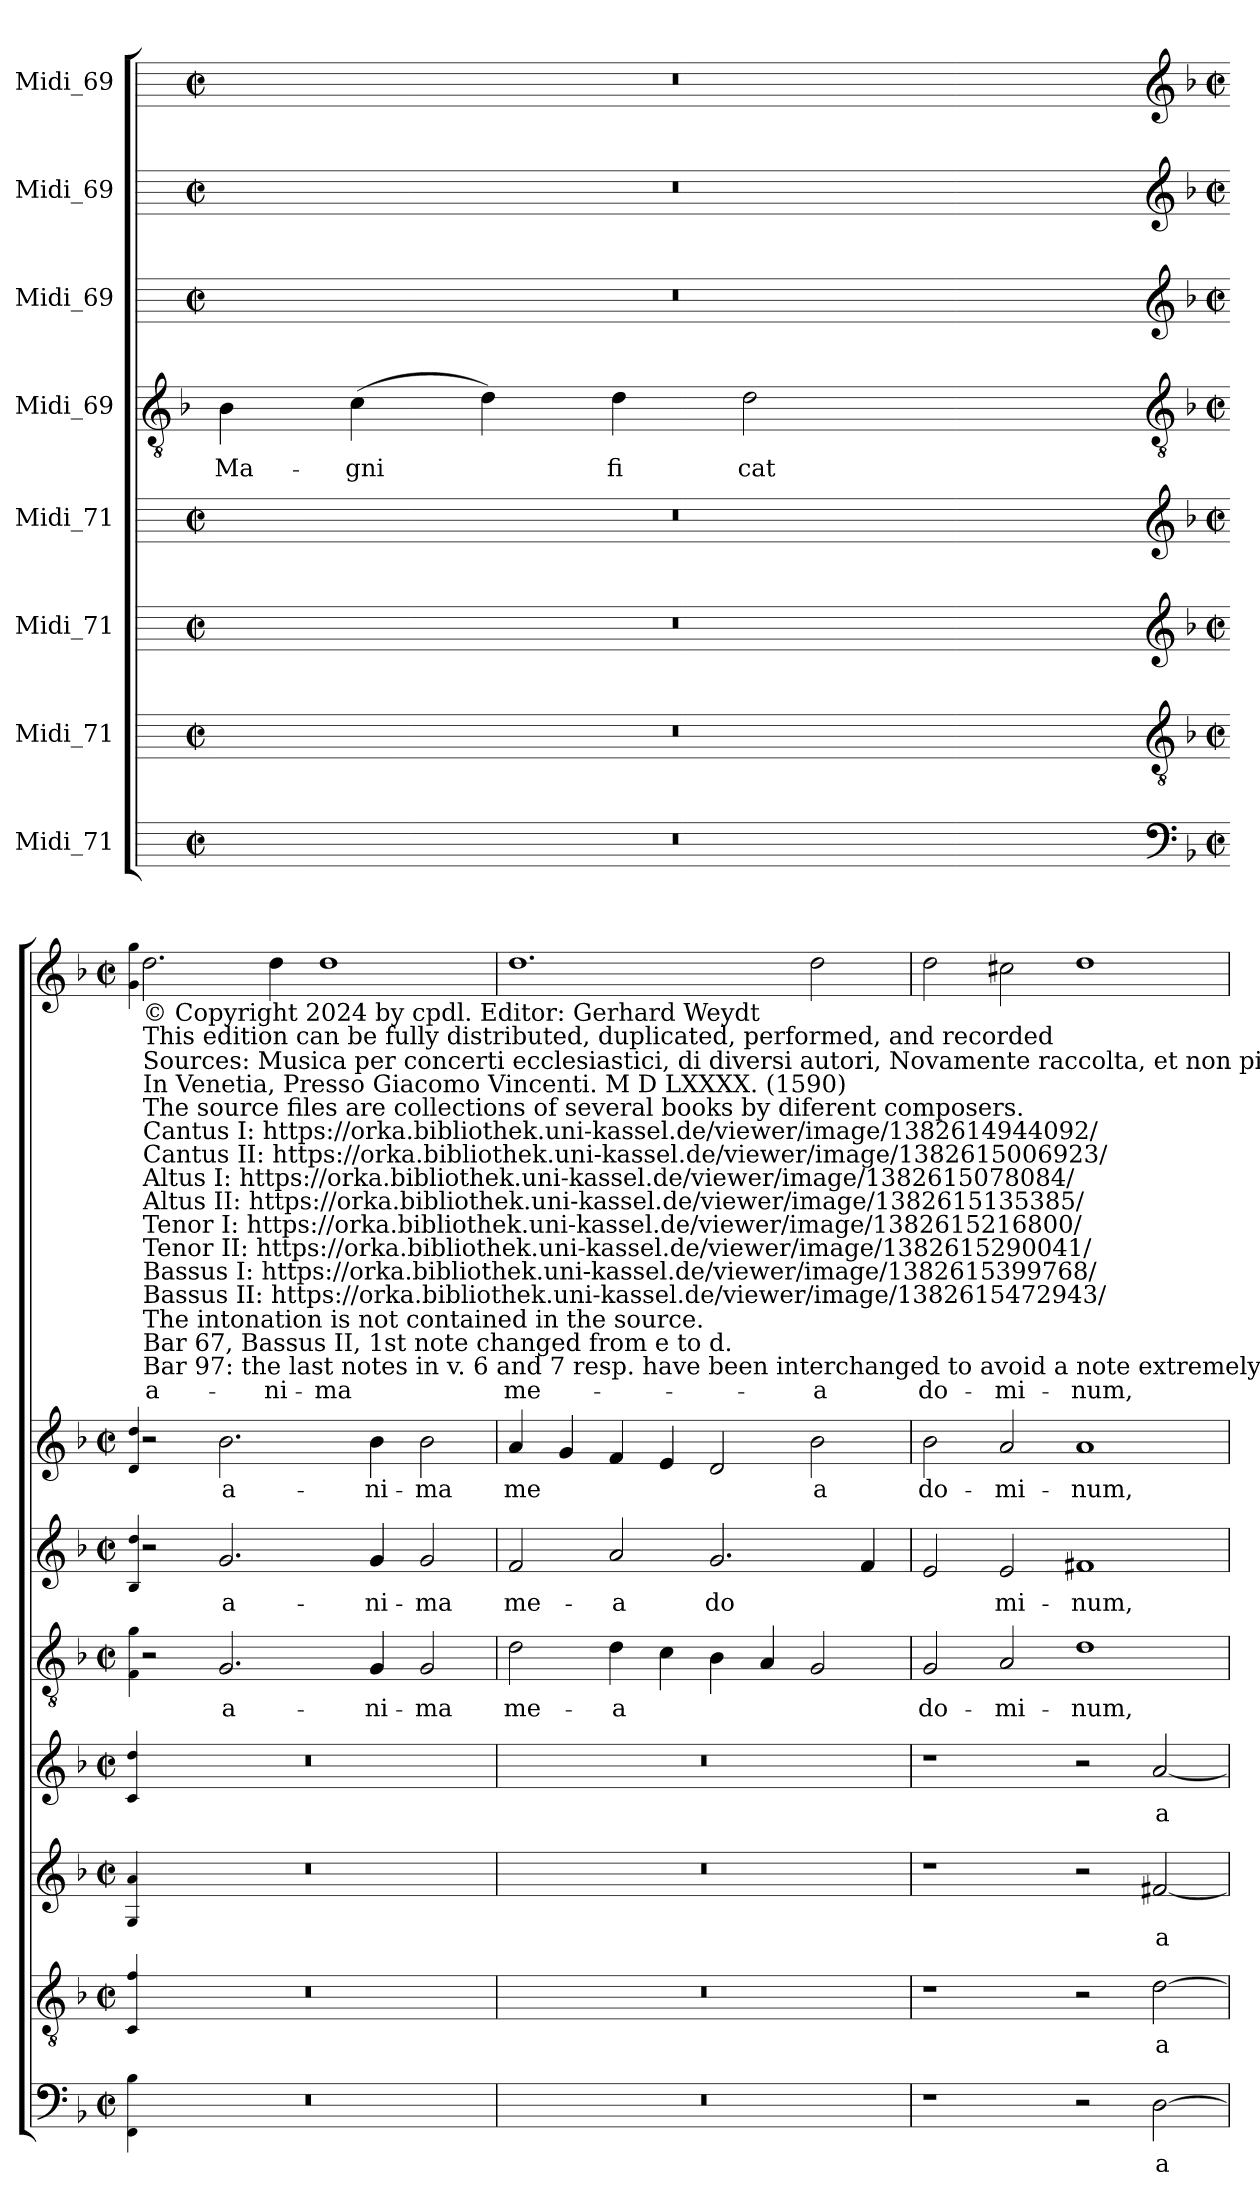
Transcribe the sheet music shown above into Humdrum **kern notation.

**kern	**text	**kern	**text	**kern	**text	**kern	**text	**kern	**text	**kern	**text	**kern	**text	**kern	**text
*part8	*part8	*part7	*part7	*part6	*part6	*part5	*part5	*part4	*part4	*part3	*part3	*part2	*part2	*part1	*part1
*staff8	*staff8	*staff7	*staff7	*staff6	*staff6	*staff5	*staff5	*staff4	*staff4	*staff3	*staff3	*staff2	*staff2	*staff1	*staff1
*I"Midi_71	*	*I"Midi_71	*	*I"Midi_71	*	*I"Midi_71	*	*I"Midi_69	*	*I"Midi_69	*	*I"Midi_69	*	*I"Midi_69	*
*	*	*	*	*	*	*	*	*clefGv2	*	*	*	*	*	*	*
*	*	*	*	*	*	*	*	*k[b-]	*	*	*	*	*	*	*
*	*	*	*	*	*	*	*	*F:	*	*	*	*	*	*	*
*M4/2	*	*M4/2	*	*M4/2	*	*M4/2	*	*	*	*M4/2	*	*M4/2	*	*M4/2	*
*met(c|)	*	*met(c|)	*	*met(c|)	*	*met(c|)	*	*	*	*met(c|)	*	*met(c|)	*	*met(c|)	*
=	=	=	=	=	=	=	=	=	=	=	=	=	=	=	=
!	!	!	!	!	!	!	!	!	!LO:LY:b	!	!	!	!	!	!
0r	.	0r	.	0r	.	0r	.	4B-	Ma-	0r	.	0r	.	0r	.
!	!	!	!	!	!	!	!	!	!LO:LY:b	!	!	!	!	!	!
.	.	.	.	.	.	.	.	(<4c	-gni	.	.	.	.	.	.
.	.	.	.	.	.	.	.	4d)	.	.	.	.	.	.	.
!	!	!	!	!	!	!	!	!	!LO:LY:b	!	!	!	!	!	!
.	.	.	.	.	.	.	.	4d	fi	.	.	.	.	.	.
!	!	!	!	!	!	!	!	!	!LO:LY:b	!	!	!	!	!	!
.	.	.	.	.	.	.	.	2d	cat	.	.	.	.	.	.
.	.	.	.	.	.	.	.	2ryy	.	.	.	.	.	.	.
!!LO:LB:g=z
=1	=1	=1	=1	=1	=1	=1	=1	=1-	=1	=1	=1	=1	=1	=1	=1
*clefF4	*	*clefGv2	*	*clefG2	*	*clefG2	*	*clefGv2	*	*clefG2	*	*clefG2	*	*clefG2	*
*k[b-]	*	*k[b-]	*	*k[b-]	*	*k[b-]	*	*	*	*k[b-]	*	*k[b-]	*	*k[b-]	*
*F:	*	*F:	*	*F:	*	*F:	*	*	*	*F:	*	*F:	*	*F:	*
*M4/2	*	*M4/2	*	*M4/2	*	*M4/2	*	*M4/2	*	*M4/2	*	*M4/2	*	*M4/2	*
*met(c|)	*	*met(c|)	*	*met(c|)	*	*met(c|)	*	*met(c|)	*	*met(c|)	*	*met(c|)	*	*met(c|)	*
4qqFF 4qqB-	.	4qqC 4qqf	.	4qqG 4qqa	.	4qqc 4qqdd	.	4qqF 4qqg	.	4qqB- 4qqdd	.	4qqd 4qqdd	.	4qqg 4qqgg	.
!	!	!	!	!	!	!	!	!	!	!	!	!	!	!LO:TX:b:t=© Copyright 2024 by cpdl. Editor&colon; Gerhard Weydt\nThis edition can be fully distributed, duplicated, performed, and recorded	!
!	!	!	!	!	!	!	!	!	!	!	!	!	!	!LO:TX:b:t=Sources&colon; Musica per concerti ecclesiastici, di diversi autori, Novamente raccolta, et non più stampata.\nIn Venetia, Presso Giacomo Vincenti. M D LXXXX. (1590)\nThe source files are collections of several books by diferent composers.\nCantus I&colon; https&colon;//orka.bibliothek.uni-kassel.de/viewer/image/1382614944092/\nCantus II&colon; https&colon;//orka.bibliothek.uni-kassel.de/viewer/image/1382615006923/\nAltus I&colon; https&colon;//orka.bibliothek.uni-kassel.de/viewer/image/1382615078084/\nAltus II&colon; https&colon;//orka.bibliothek.uni-kassel.de/viewer/image/1382615135385/\nTenor I&colon; https&colon;//orka.bibliothek.uni-kassel.de/viewer/image/1382615216800/\nTenor II&colon; https&colon;//orka.bibliothek.uni-kassel.de/viewer/image/1382615290041/\nBassus I&colon; https&colon;//orka.bibliothek.uni-kassel.de/viewer/image/1382615399768/\nBassus II&colon; https&colon;//orka.bibliothek.uni-kassel.de/viewer/image/1382615472943/	!
!	!	!	!	!	!	!	!	!	!	!	!	!	!	!LO:TX:b:t=The intonation is not contained in the source.\nBar 67, Bassus II, 1st note changed from e to d.\nBar 97&colon; the last notes in v. 6 and 7 resp. have been interchanged to avoid a note extremely low for an alto.	!
!	!	!	!	!	!	!	!	!	!	!	!	!	!	!	!LO:LY:b
0r	.	0r	.	0r	.	0r	.	2r	.	2r	.	2r	.	2.dd	a-
!	!	!	!	!	!	!	!	!	!LO:LY:b	!	!LO:LY:b	!	!LO:LY:b	!	!
.	.	.	.	.	.	.	.	2.G	a-	2.g	a-	2.b-	a-	.	.
!	!	!	!	!	!	!	!	!	!	!	!	!	!	!	!LO:LY:b
.	.	.	.	.	.	.	.	.	.	.	.	.	.	4dd	-ni-
!	!	!	!	!	!	!	!	!	!	!	!	!	!	!	!LO:LY:b
.	.	.	.	.	.	.	.	.	.	.	.	.	.	1dd	-ma
!	!	!	!	!	!	!	!	!	!LO:LY:b	!	!LO:LY:b	!	!LO:LY:b	!	!
.	.	.	.	.	.	.	.	4G	-ni-	4g	-ni-	4b-	-ni-	.	.
!	!	!	!	!	!	!	!	!	!LO:LY:b	!	!LO:LY:b	!	!LO:LY:b	!	!
.	.	.	.	.	.	.	.	2G	-ma	2g	-ma	2b-	-ma	.	.
=2	=2	=2	=2	=2	=2	=2	=2	=2	=2	=2	=2	=2	=2	=2	=2
!	!	!	!	!	!	!	!	!	!LO:LY:b	!	!LO:LY:b	!	!LO:LY:b	!	!LO:LY:b
0r	.	0r	.	0r	.	0r	.	2d	me-	2f	me-	4a	me	1.dd	me-
.	.	.	.	.	.	.	.	.	.	.	.	4g	.	.	.
!	!	!	!	!	!	!	!	!	!LO:LY:b	!	!LO:LY:b	!	!	!	!
.	.	.	.	.	.	.	.	4d	-a	2a	-a	4f	.	.	.
.	.	.	.	.	.	.	.	4c	.	.	.	4e	.	.	.
!	!	!	!	!	!	!	!	!	!	!	!LO:LY:b	!	!	!	!
.	.	.	.	.	.	.	.	4B-	.	2.g	do	2d	.	.	.
.	.	.	.	.	.	.	.	4A	.	.	.	.	.	.	.
!	!	!	!	!	!	!	!	!	!	!	!	!	!LO:LY:b	!	!LO:LY:b
.	.	.	.	.	.	.	.	2G	.	.	.	2b-	a	2dd	-a
.	.	.	.	.	.	.	.	.	.	4f	.	.	.	.	.
=3	=3	=3	=3	=3	=3	=3	=3	=3	=3	=3	=3	=3	=3	=3	=3
!	!	!	!	!	!	!	!	!	!LO:LY:b	!	!	!	!LO:LY:b	!	!LO:LY:b
1r	.	1r	.	1r	.	1r	.	2G	do-	2e	.	2b-	do-	2dd	do-
!	!	!	!	!	!	!	!	!	!LO:LY:b	!	!LO:LY:b	!	!LO:LY:b	!	!LO:LY:b
.	.	.	.	.	.	.	.	2A	-mi-	2e	mi-	2a	-mi-	2cc#X	-mi-
!	!	!	!	!	!	!	!	!	!LO:LY:b	!	!LO:LY:b	!	!LO:LY:b	!	!LO:LY:b
2r	.	2r	.	2r	.	2r	.	1d	-num,	1f#X	-num,	1a	-num,	1dd	-num,
!	!LO:LY:b	!	!LO:LY:b	!	!LO:LY:b	!	!LO:LY:b	!	!	!	!	!	!	!	!
[2D	a	[2d	a	[2f#X	a	[2a	a	.	.	.	.	.	.	.	.
=	=	=	=	=	=	=	=	=	=	=	=	=	=	=	=
*-	*-	*-	*-	*-	*-	*-	*-	*-	*-	*-	*-	*-	*-	*-	*-
